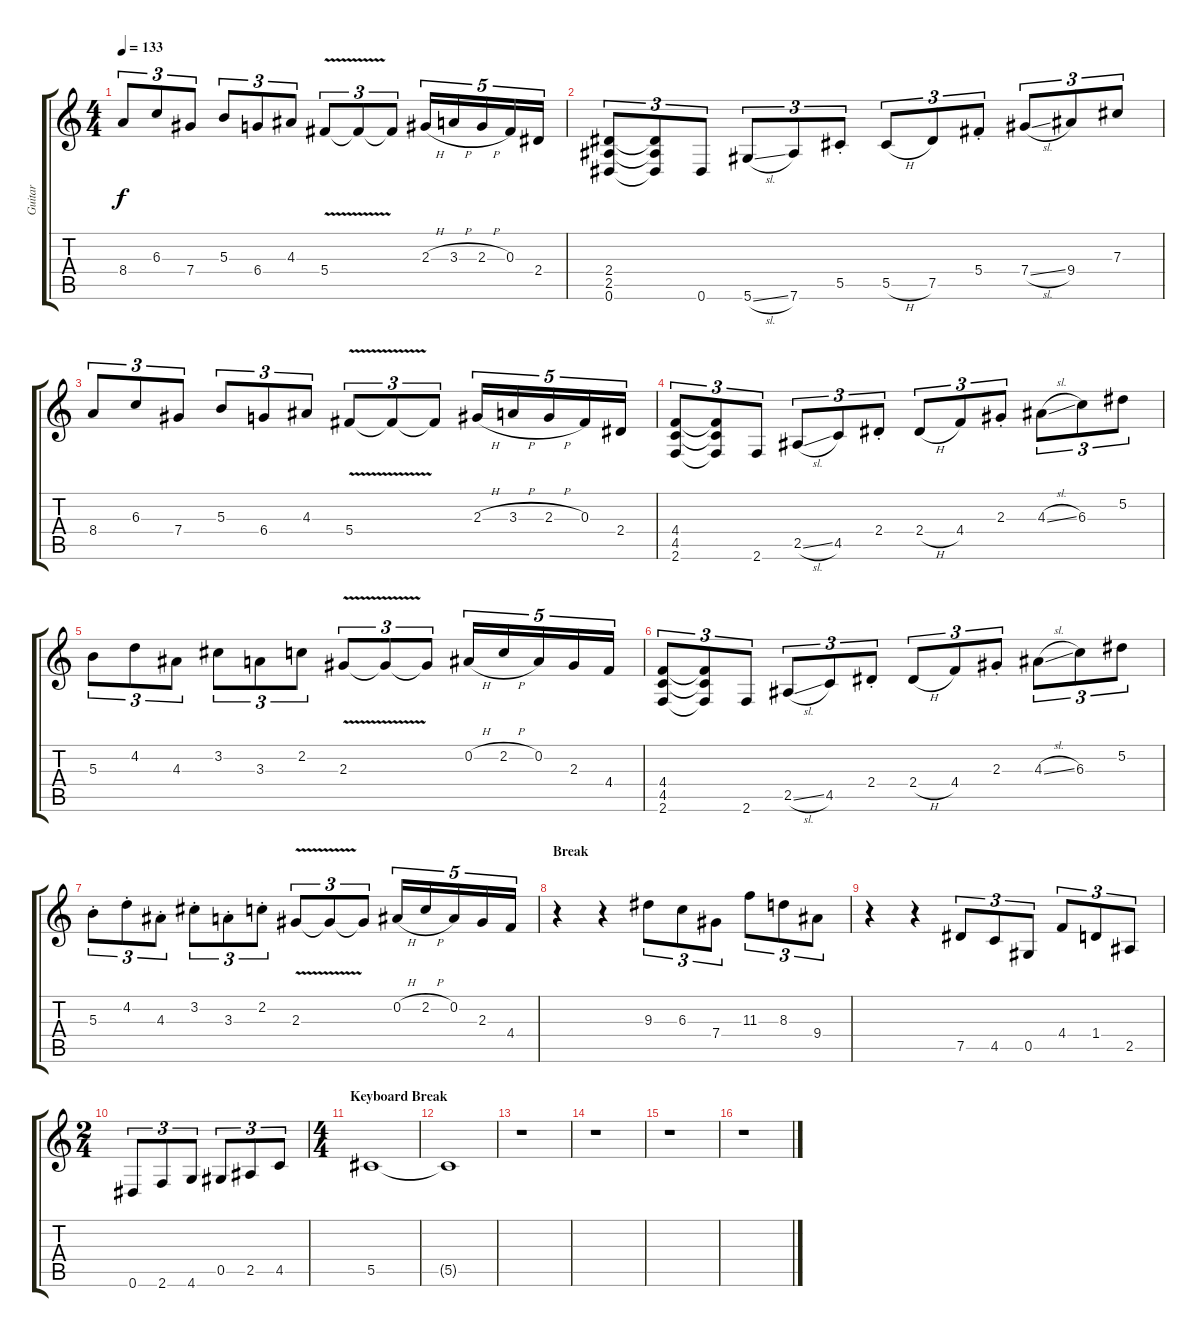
\track ("Guitar" "Guitar") {instrument distortionguitar}
\staff {score tabs}
\tuning (Eb4 Bb3 Gb3 Db3 Ab2 Eb2) {hide}
\ts (4 4)
\tempo 133
\clef g2
\ks c
8.4.8{tu (3 2) dy f} 6.3.8{tu (3 2)} 7.4.8{tu (3 2)} 5.3.8{tu (3 2)} 6.4.8{tu (3 2)} 4.3.8{tu (3 2)} 5.4{v}.8{tu (3 2)} 5.4{t}.8{tu (3 2)} 5.4{t}.8{tu (3 2)} 2.3{h}.16{tu (5 4)} 3.3{h}.16{tu (5 4)} 2.3{h}.16{tu (5 4)} 0.3.16{tu (5 4)} 2.4.16{tu (5 4)} |
(2.4 2.5 0.6).8{tu (3 2)} (2.4{t} 2.5{t} 0.6{t}).8{tu (3 2)} 0.6.8{tu (3 2)} 5.6{sl}.8{tu (3 2)} 7.6.8{tu (3 2)} 5.5{st}.8{tu (3 2)} 5.5{h}.8{tu (3 2)} 7.5.8{tu (3 2)} 5.4{st}.8{tu (3 2)} 7.4{sl}.8{tu (3 2)} 9.4.8{tu (3 2)} 7.3.8{tu (3 2)} |
8.4.8{tu (3 2)} 6.3.8{tu (3 2)} 7.4.8{tu (3 2)} 5.3.8{tu (3 2)} 6.4.8{tu (3 2)} 4.3.8{tu (3 2)} 5.4{v}.8{tu (3 2)} 5.4{t}.8{tu (3 2)} 5.4{t}.8{tu (3 2)} 2.3{h}.16{tu (5 4)} 3.3{h}.16{tu (5 4)} 2.3{h}.16{tu (5 4)} 0.3.16{tu (5 4)} 2.4.16{tu (5 4)} |
(4.4 4.5 2.6).8{tu (3 2)} (4.4{t} 4.5{t} 2.6{t}).8{tu (3 2)} 2.6.8{tu (3 2)} 2.5{sl}.8{tu (3 2)} 4.5.8{tu (3 2)} 2.4{st}.8{tu (3 2)} 2.4{h}.8{tu (3 2)} 4.4.8{tu (3 2)} 2.3{st}.8{tu (3 2)} 4.3{sl}.8{tu (3 2)} 6.3.8{tu (3 2)} 5.2.8{tu (3 2)} |
5.3.8{tu (3 2)} 4.2.8{tu (3 2)} 4.3.8{tu (3 2)} 3.2.8{tu (3 2)} 3.3.8{tu (3 2)} 2.2.8{tu (3 2)} 2.3{v}.8{tu (3 2)} 2.3{t}.8{tu (3 2)} 2.3{t}.8{tu (3 2)} 0.2{h}.16{tu (5 4)} 2.2{h}.16{tu (5 4)} 0.2.16{tu (5 4)} 2.3.16{tu (5 4)} 4.4.16{tu (5 4)} |
(4.4 4.5 2.6).8{tu (3 2)} (4.4{t} 4.5{t} 2.6{t}).8{tu (3 2)} 2.6.8{tu (3 2)} 2.5{sl}.8{tu (3 2)} 4.5.8{tu (3 2)} 2.4{st}.8{tu (3 2)} 2.4{h}.8{tu (3 2)} 4.4.8{tu (3 2)} 2.3{st}.8{tu (3 2)} 4.3{sl}.8{tu (3 2)} 6.3.8{tu (3 2)} 5.2.8{tu (3 2)} |
5.3{st}.8{tu (3 2)} 4.2{st}.8{tu (3 2)} 4.3{st}.8{tu (3 2)} 3.2{st}.8{tu (3 2)} 3.3{st}.8{tu (3 2)} 2.2{st}.8{tu (3 2)} 2.3{v}.8{tu (3 2)} 2.3{t}.8{tu (3 2)} 2.3{t}.8{tu (3 2)} 0.2{h}.16{tu (5 4)} 2.2{h}.16{tu (5 4)} 0.2.16{tu (5 4)} 2.3.16{tu (5 4)} 4.4.16{tu (5 4)} |
\section ("" "Break")
r.4 r.4 9.3.8{tu (3 2)} 6.3.8{tu (3 2)} 7.4.8{tu (3 2)} 11.3.8{tu (3 2)} 8.3.8{tu (3 2)} 9.4.8{tu (3 2)} |
r.4 r.4 7.5.8{tu (3 2)} 4.5.8{tu (3 2)} 0.5.8{tu (3 2)} 4.4.8{tu (3 2)} 1.4.8{tu (3 2)} 2.5.8{tu (3 2)} |
\ts (2 4)
0.6.8{tu (3 2)} 2.6.8{tu (3 2)} 4.6.8{tu (3 2)} 0.5.8{tu (3 2)} 2.5.8{tu (3 2)} 4.5.8{tu (3 2)} |
\ts (4 4)
\section ("" "Keyboard Break")
5.5.1{volume 4} |
5.5{t}.1 |
r.1 |
r.1 |
r.1 |
r.1
